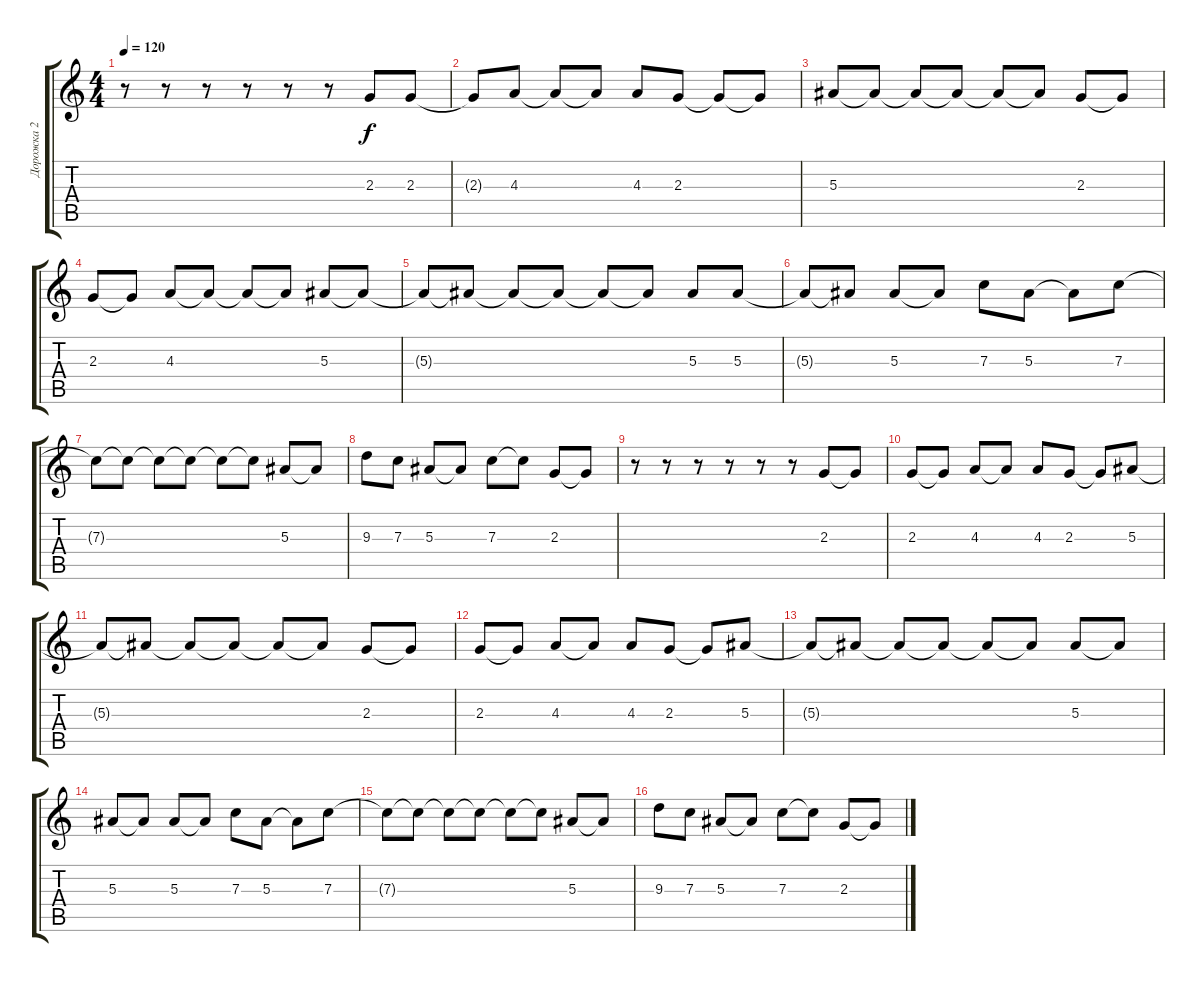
\track ("Дорожка 2" "Дорожка 2") {instrument acousticguitarsteel}
\staff {score tabs}
\tuning (D4 A3 F3 C3 G2 D2) {hide}
\ts (4 4)
\tempo 120
\clef g2
\ks c
r.8{dy f} r.8 r.8 r.8 r.8 r.8 2.3.8 2.3.8 |
2.3{t}.8 4.3.8 4.3{t}.8 4.3{t}.8 4.3.8 2.3.8 2.3{t}.8 2.3{t}.8 |
5.3.8 5.3{t}.8 5.3{t}.8 5.3{t}.8 5.3{t}.8 5.3{t}.8 2.3.8 2.3{t}.8 |
2.3.8 2.3{t}.8 4.3.8 4.3{t}.8 4.3{t}.8 4.3{t}.8 5.3.8 5.3{t}.8 |
5.3{t}.8 5.3{t}.8 5.3{t}.8 5.3{t}.8 5.3{t}.8 5.3{t}.8 5.3.8 5.3.8 |
5.3{t}.8 5.3{t}.8 5.3.8 5.3{t}.8 7.3.8 5.3.8 5.3{t}.8 7.3.8 |
7.3{t}.8 7.3{t}.8 7.3{t}.8 7.3{t}.8 7.3{t}.8 7.3{t}.8 5.3.8 5.3{t}.8 |
9.3.8 7.3.8 5.3.8 5.3{t}.8 7.3.8 7.3{t}.8 2.3.8 2.3{t}.8 |
r.8 r.8 r.8 r.8 r.8 r.8 2.3.8 2.3{t}.8 |
2.3.8 2.3{t}.8 4.3.8 4.3{t}.8 4.3.8 2.3.8 2.3{t}.8 5.3.8 |
5.3{t}.8 5.3{t}.8 5.3{t}.8 5.3{t}.8 5.3{t}.8 5.3{t}.8 2.3.8 2.3{t}.8 |
2.3.8 2.3{t}.8 4.3.8 4.3{t}.8 4.3.8 2.3.8 2.3{t}.8 5.3.8 |
5.3{t}.8 5.3{t}.8 5.3{t}.8 5.3{t}.8 5.3{t}.8 5.3{t}.8 5.3.8 5.3{t}.8 |
5.3.8 5.3{t}.8 5.3.8 5.3{t}.8 7.3.8 5.3.8 5.3{t}.8 7.3.8 |
7.3{t}.8 7.3{t}.8 7.3{t}.8 7.3{t}.8 7.3{t}.8 7.3{t}.8 5.3.8 5.3{t}.8 |
9.3.8 7.3.8 5.3.8 5.3{t}.8 7.3.8 7.3{t}.8 2.3.8 2.3{t}.8
